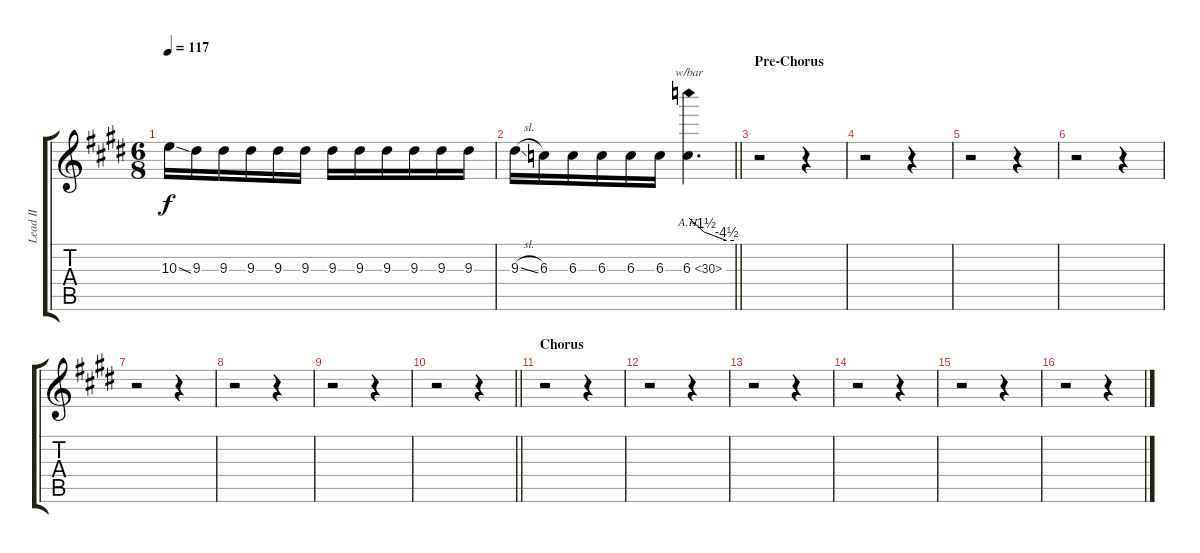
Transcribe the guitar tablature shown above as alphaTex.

\track ("Lead II" "Lead II") {instrument distortionguitar}
\staff {score tabs}
\tuning (Eb4 Bb3 Gb3 Db3 Ab2 Db2) {hide}
\ts (6 8)
\tempo 117
\clef g2
\ks c#minor
10.3{ss}.16{dy f} 9.3.16 9.3.16 9.3.16 9.3.16 9.3.16 9.3.16 9.3.16 9.3.16 9.3.16 9.3.16 9.3.16 |
\barLineRight lightlight
9.3{sl}.16 6.3.16 6.3.16 6.3.16 6.3.16 6.3.16 6.3{ah 24}.4{d tbe (custom default 0 0 20 -6 50 -18 60 -18)} |
\section ("" "Pre-Chorus")
r.2 r.4 |
r.2 r.4 |
r.2 r.4 |
r.2 r.4 |
r.2 r.4 |
r.2 r.4 |
r.2 r.4 |
\barLineRight lightlight
r.2 r.4 |
\section ("" "Chorus")
r.2 r.4 |
r.2 r.4 |
r.2 r.4 |
r.2 r.4 |
r.2 r.4 |
r.2 r.4
